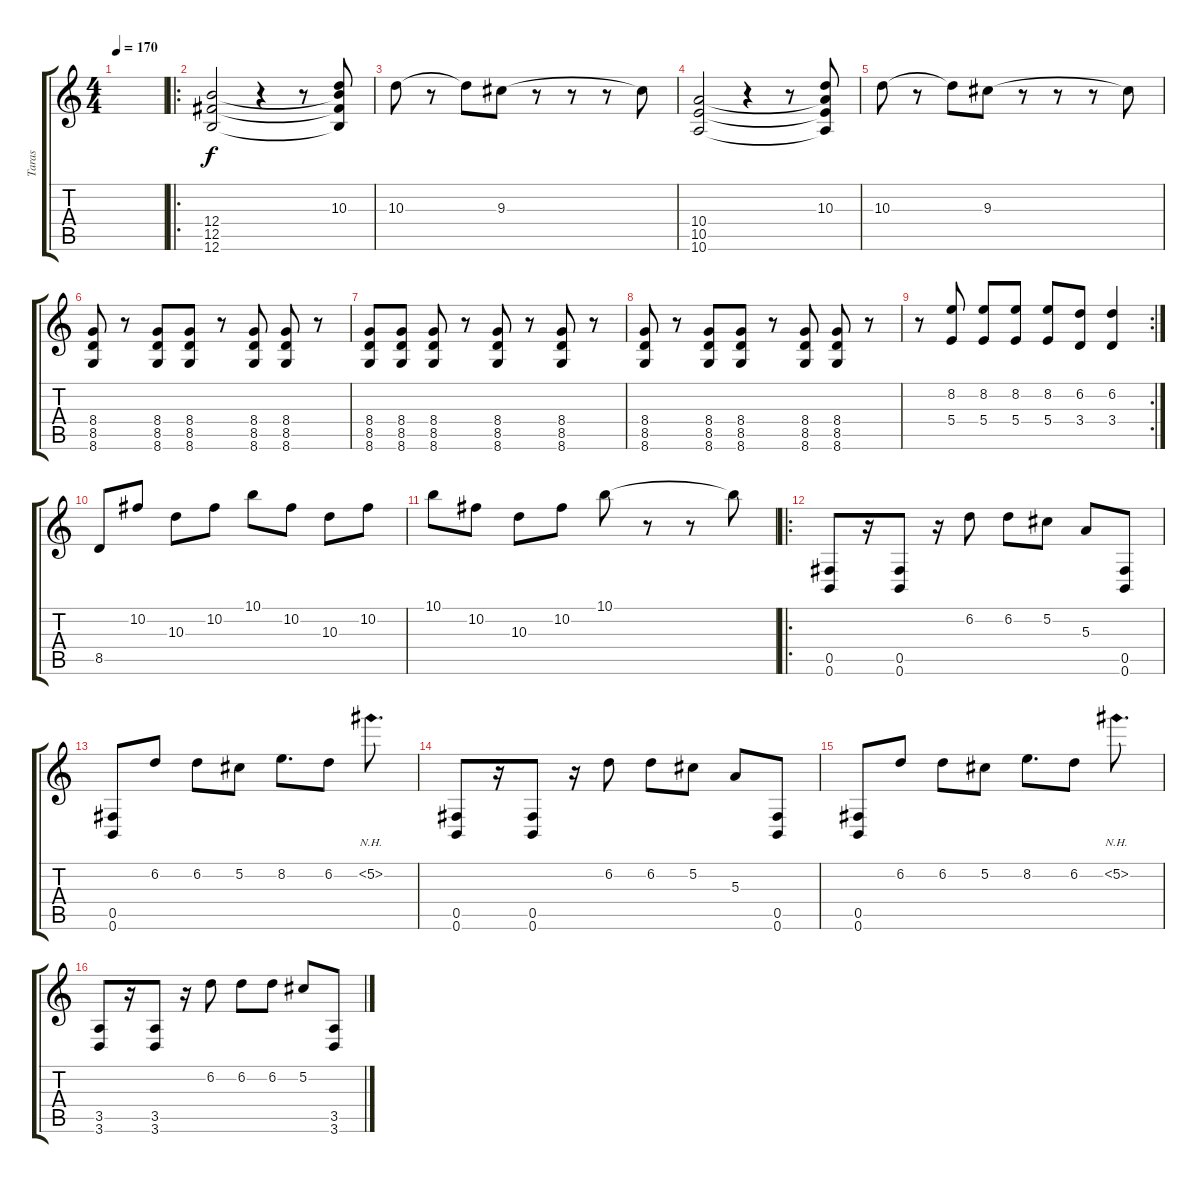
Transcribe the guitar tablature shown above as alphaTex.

\track ("Taras" "Taras") {instrument distortionguitar}
\staff {score tabs}
\tuning (Db4 Ab3 E3 B2 Gb2 B1) {hide}
\ts (4 4)
\tempo 170
\clef g2
\ks c
|
\ro
(12.4 12.5 12.6).2 r.4 r.8 (10.3 12.4{t} 12.5{t} 12.6{t}).8 |
10.3.8 r.8 10.3{t}.8 9.3.8 r.8 r.8 r.8 9.3{t}.8 |
(10.4 10.5 10.6).2 r.4 r.8 (10.3 10.4{t} 10.5{t} 10.6{t}).8 |
10.3.8 r.8 10.3{t}.8 9.3.8 r.8 r.8 r.8 9.3{t}.8 |
(8.4 8.5 8.6).8 r.8 (8.4 8.5 8.6).8 (8.4 8.5 8.6).8 r.8 (8.4 8.5 8.6).8 (8.4 8.5 8.6).8 r.8 |
(8.4 8.5 8.6).8 (8.4 8.5 8.6).8 (8.4 8.5 8.6).8 r.8 (8.4 8.5 8.6).8 r.8 (8.4 8.5 8.6).8 r.8 |
(8.4 8.5 8.6).8 r.8 (8.4 8.5 8.6).8 (8.4 8.5 8.6).8 r.8 (8.4 8.5 8.6).8 (8.4 8.5 8.6).8 r.8 |
\rc 2
r.8 (8.2 5.4).8 (8.2 5.4).8 (8.2 5.4).8 (8.2 5.4).8 (6.2 3.4).8 (6.2 3.4).4 |
8.5.8{volume 9 instrument acousticguitarnylon} 10.2.8 10.3.8 10.2.8 10.1.8 10.2.8 10.3.8 10.2.8 |
10.1.8 10.2.8 10.3.8 10.2.8 10.1.8 r.8 r.8 10.1{t}.8 |
\ro
(0.5 0.6).8{volume 14 instrument distortionguitar} r.16 (0.5 0.6).8 r.16 6.2.8 6.2.8 5.2.8 5.3.8 (0.5 0.6).8 |
(0.5 0.6).8 6.2.8 6.2.8 5.2.8 8.2.8{d} 6.2.8 5.2{nh}.8{d} |
(0.5 0.6).8 r.16 (0.5 0.6).8 r.16 6.2.8 6.2.8 5.2.8 5.3.8 (0.5 0.6).8 |
(0.5 0.6).8 6.2.8 6.2.8 5.2.8 8.2.8{d} 6.2.8 5.2{nh}.8{d} |
(3.5 3.6).8 r.16 (3.5 3.6).8 r.16 6.2.8 6.2.8 6.2.8 5.2.8 (3.5 3.6).8
